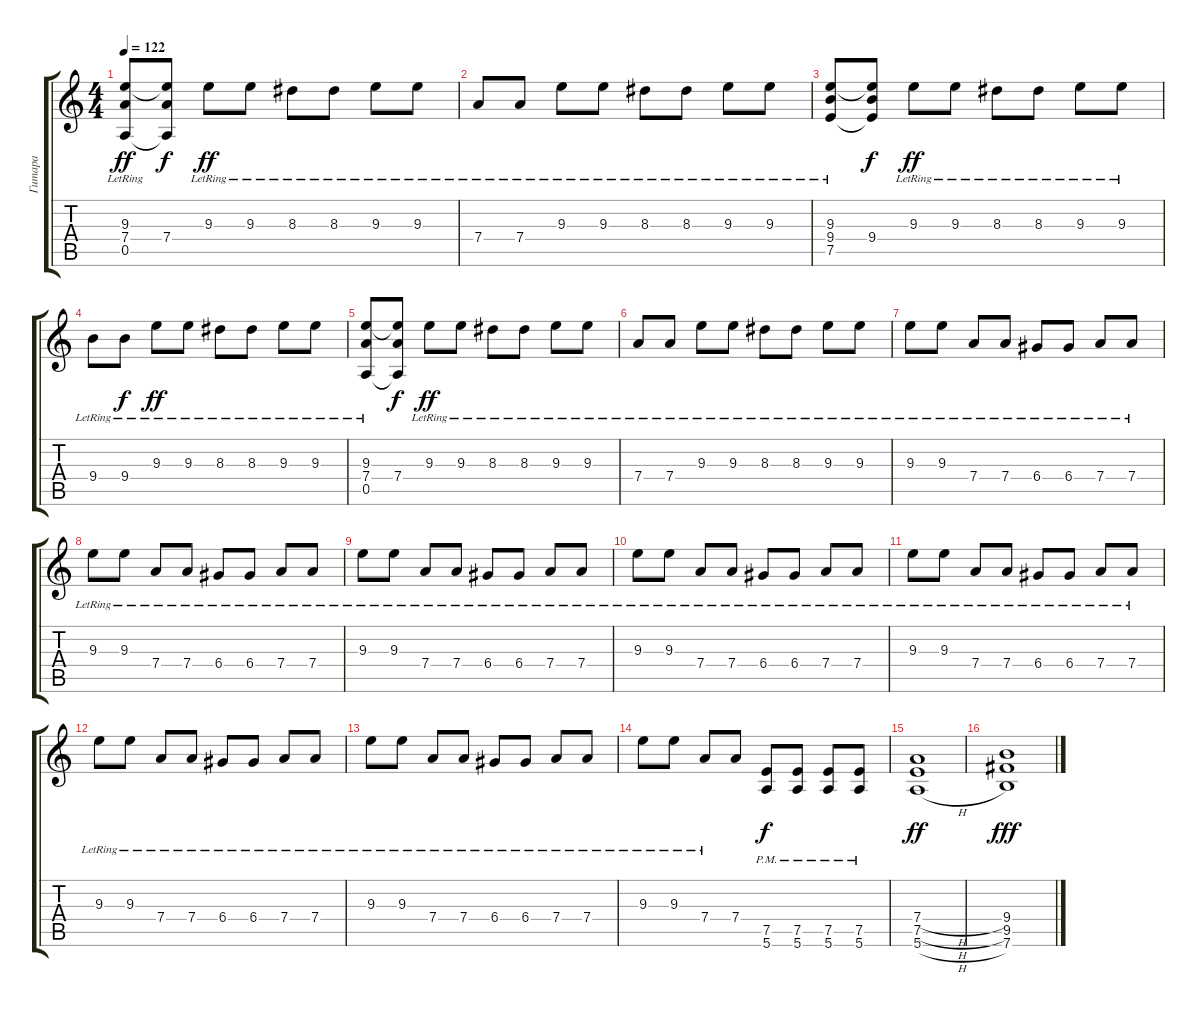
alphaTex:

\track ("Гитара" "Гитара") {instrument acousticguitarsteel}
\staff {score tabs}
\tuning (E4 B3 G3 D3 A2 E2) {hide}
\ts (4 4)
\tempo 122
\clef g2
\ks c
(9.3{lr} 7.4{lr} 0.5{lr}).8{dy ff} (9.3{t} 7.4 0.5{t}).8{dy f} 9.3{lr}.8{dy ff} 9.3{lr}.8 8.3{lr}.8 8.3{lr}.8 9.3{lr}.8 9.3{lr}.8 |
7.4{lr}.8 7.4{lr}.8 9.3{lr}.8 9.3{lr}.8 8.3{lr}.8 8.3{lr}.8 9.3{lr}.8 9.3{lr}.8 |
(9.3{lr} 9.4{lr} 7.5{lr}).8 (9.3{t} 9.4 7.5{t}).8{dy f} 9.3{lr}.8{dy ff} 9.3{lr}.8 8.3{lr}.8 8.3{lr}.8 9.3{lr}.8 9.3{lr}.8 |
9.4{lr}.8 9.4{lr}.8{dy f} 9.3{lr}.8{dy ff} 9.3{lr}.8 8.3{lr}.8 8.3{lr}.8 9.3{lr}.8 9.3{lr}.8 |
(9.3{lr} 7.4{lr} 0.5{lr}).8 (9.3{t} 7.4 0.5{t}).8{dy f} 9.3{lr}.8{dy ff} 9.3{lr}.8 8.3{lr}.8 8.3{lr}.8 9.3{lr}.8 9.3{lr}.8 |
7.4{lr}.8 7.4{lr}.8 9.3{lr}.8 9.3{lr}.8 8.3{lr}.8 8.3{lr}.8 9.3{lr}.8 9.3{lr}.8 |
9.3{lr}.8 9.3{lr}.8 7.4{lr}.8 7.4{lr}.8 6.4{lr}.8 6.4{lr}.8 7.4{lr}.8 7.4{lr}.8 |
9.3{lr}.8 9.3{lr}.8 7.4{lr}.8 7.4{lr}.8 6.4{lr}.8 6.4{lr}.8 7.4{lr}.8 7.4{lr}.8 |
9.3{lr}.8 9.3{lr}.8 7.4{lr}.8 7.4{lr}.8 6.4{lr}.8 6.4{lr}.8 7.4{lr}.8 7.4{lr}.8 |
9.3{lr}.8 9.3{lr}.8 7.4{lr}.8 7.4{lr}.8 6.4{lr}.8 6.4{lr}.8 7.4{lr}.8 7.4{lr}.8 |
9.3{lr}.8 9.3{lr}.8 7.4{lr}.8 7.4{lr}.8 6.4{lr}.8 6.4{lr}.8 7.4{lr}.8 7.4{lr}.8 |
9.3{lr}.8 9.3{lr}.8 7.4{lr}.8 7.4{lr}.8 6.4{lr}.8 6.4{lr}.8 7.4{lr}.8 7.4{lr}.8 |
9.3{lr}.8 9.3{lr}.8 7.4{lr}.8 7.4{lr}.8 6.4{lr}.8 6.4{lr}.8 7.4{lr}.8 7.4{lr}.8 |
9.3{lr}.8 9.3{lr}.8 7.4{lr}.8 7.4.8 (7.5{pm} 5.6{pm}).8{dy f} (7.5{pm} 5.6{pm}).8 (7.5{pm} 5.6{pm}).8 (7.5{pm} 5.6{pm}).8 |
(7.4{h} 7.5{h} 5.6{h}).1{dy ff} |
(9.4{h} 9.5{h} 7.6{h}).1{dy fff}
